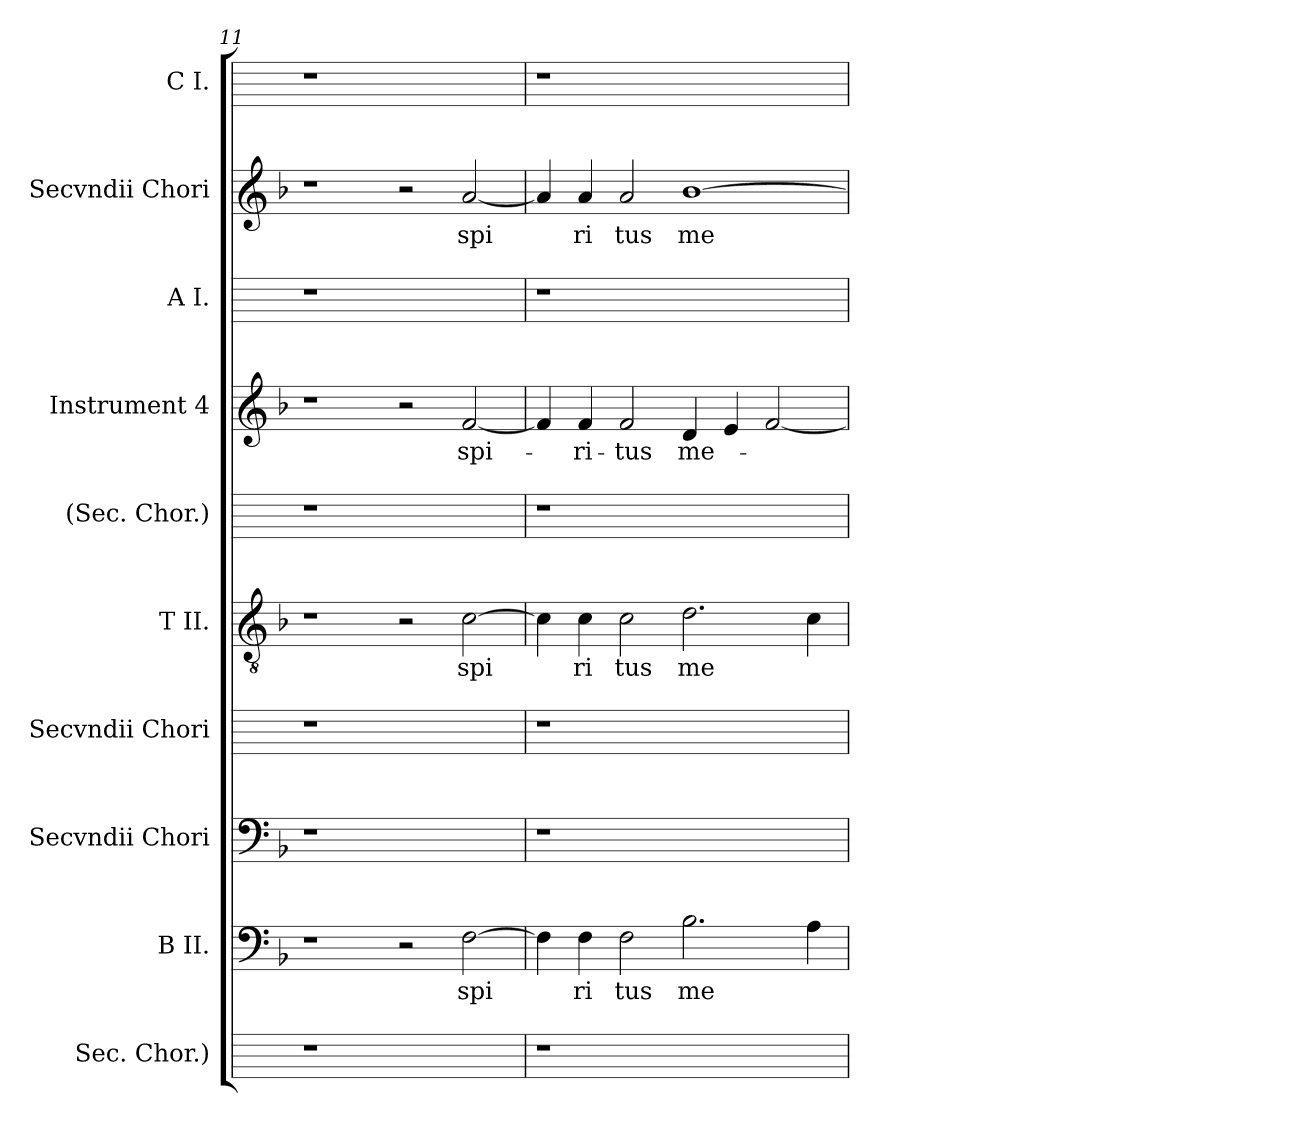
**kern	**kern	**text	**kern	**kern	**kern	**text	**kern	**kern	**text	**kern	**kern	**text	**kern
*part10	*part9	*part9	*part8	*part7	*part6	*part6	*part5	*part4	*part4	*part3	*part2	*part2	*part1
*staff10	*staff9	*staff9	*staff8	*staff7	*staff6	*staff6	*staff5	*staff4	*staff4	*staff3	*staff2	*staff2	*staff1
*I"Sec. Chor.)	*I"B II.	*	*I"Secvndii Chori	*I"Secvndii Chori	*I"T II.	*	*I"(Sec. Chor.)	*I"Instrument 4	*	*I"A I.	*I"Secvndii Chori	*	*I"C I.
*I'Ch	*I'B II.	*	*I'Sec. Chor.	*I'Ch	*I'T II.	*	*I'Ch	*	*	*I'A I.	*I'C II.	*	*I'C I.
!!LO:PB:g=z
*	*clefF4	*	*clefF4	*	*clefGv2	*	*	*clefG2	*	*	*clefG2	*	*
*	*k[b-]	*	*k[b-]	*	*k[b-]	*	*	*k[b-]	*	*	*k[b-]	*	*
*	*F:	*	*F:	*	*F:	*	*	*F:	*	*	*F:	*	*
=11	=11	=11	=11	=11	=11	=11	=11	=11	=11	=11	=11	=11	=11
1r	1r	.	1r	1r	1r	.	1r	1r	.	1r	1r	.	1r
1ryy	2r	.	1ryy	1ryy	2r	.	1ryy	2r	.	1ryy	2r	.	1ryy
!	!	!LO:LY:b	!	!	!	!LO:LY:b	!	!	!LO:LY:b	!	!	!LO:LY:b	!
.	[>2F\	spi	.	.	[>2c\	spi	.	[<2f/	spi-	.	[<2a/	spi	.
=12	=12	=12	=12	=12	=12	=12	=12	=12	=12	=12	=12	=12	=12
1r	4F\]	.	1r	1r	4c\]	.	1r	4f/]	.	1r	4a/]	.	1r
!	!	!LO:LY:b:cj	!	!	!	!LO:LY:b:cj	!	!	!LO:LY:b:cj	!	!	!LO:LY:b:cj	!
.	4F\	ri	.	.	4c\	ri	.	4f/	-ri-	.	4a/	ri	.
!	!	!LO:LY:b:cj	!	!	!	!LO:LY:b:cj	!	!	!LO:LY:b:cj	!	!	!LO:LY:b:cj	!
.	2F\	tus	.	.	2c\	tus	.	2f/	-tus	.	2a/	tus	.
!	!	!LO:LY:b	!	!	!	!LO:LY:b	!	!	!LO:LY:b	!	!	!LO:LY:b:cj	!
1ryy	2.B-\	me	1ryy	1ryy	2.d\	me	1ryy	4d/	me-	1ryy	[>1b-	me	1ryy
.	.	.	.	.	.	.	.	4e/	.	.	.	.	.
.	.	.	.	.	.	.	.	[<2f/	.	.	.	.	.
.	4A\	.	.	.	4c\	.	.	.	.	.	.	.	.
=	=	=	=	=	=	=	=	=	=	=	=	=	=
*-	*-	*-	*-	*-	*-	*-	*-	*-	*-	*-	*-	*-	*-
